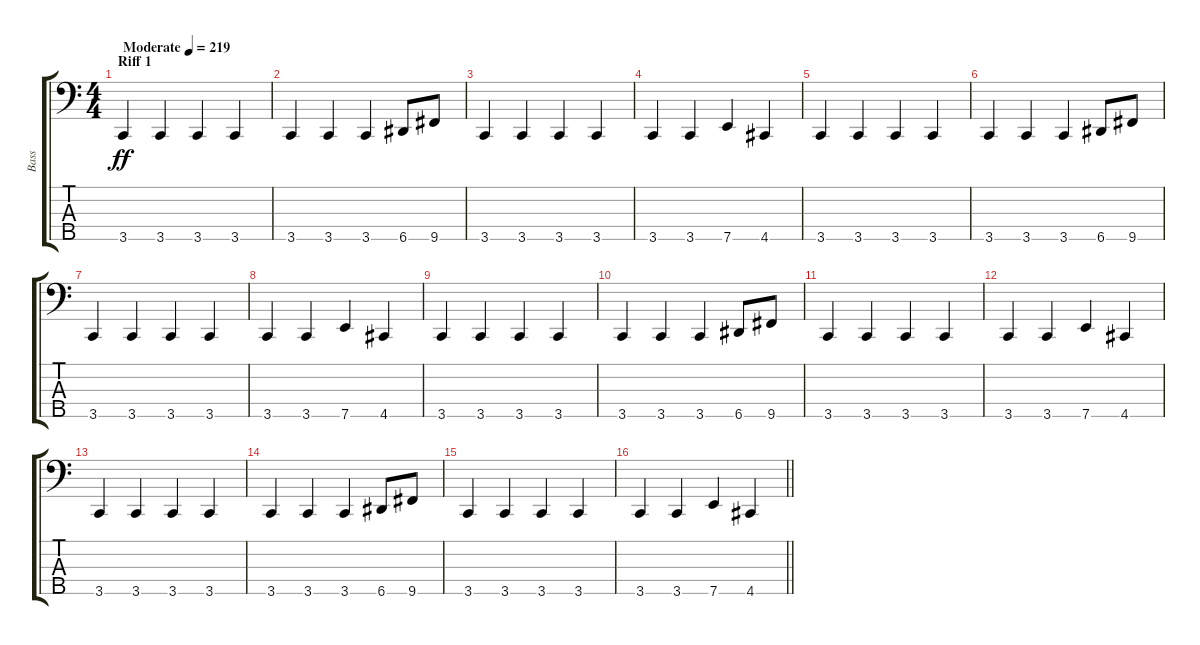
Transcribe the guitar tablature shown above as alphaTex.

\track ("Bass" "Bass") {instrument electricbasspick}
\staff {score tabs}
\tuning (G2 D2 A1 E1 A0) {hide}
\ts (4 4)
\section ("" "Riff 1")
\tempo (219 "Moderate")
\clef f4
\ks c
3.5.4{dy ff instrument electricbasspick} 3.5.4 3.5.4 3.5.4 |
3.5.4 3.5.4 3.5.4 6.5.8 9.5.8 |
3.5.4 3.5.4 3.5.4 3.5.4 |
3.5.4 3.5.4 7.5.4 4.5.4 |
3.5.4 3.5.4 3.5.4 3.5.4 |
3.5.4 3.5.4 3.5.4 6.5.8 9.5.8 |
3.5.4 3.5.4 3.5.4 3.5.4 |
3.5.4 3.5.4 7.5.4 4.5.4 |
3.5.4 3.5.4 3.5.4 3.5.4 |
3.5.4 3.5.4 3.5.4 6.5.8 9.5.8 |
3.5.4 3.5.4 3.5.4 3.5.4 |
3.5.4 3.5.4 7.5.4 4.5.4 |
3.5.4 3.5.4 3.5.4 3.5.4 |
3.5.4 3.5.4 3.5.4 6.5.8 9.5.8 |
3.5.4 3.5.4 3.5.4 3.5.4 |
\barLineRight lightlight
3.5.4 3.5.4 7.5.4 4.5.4
